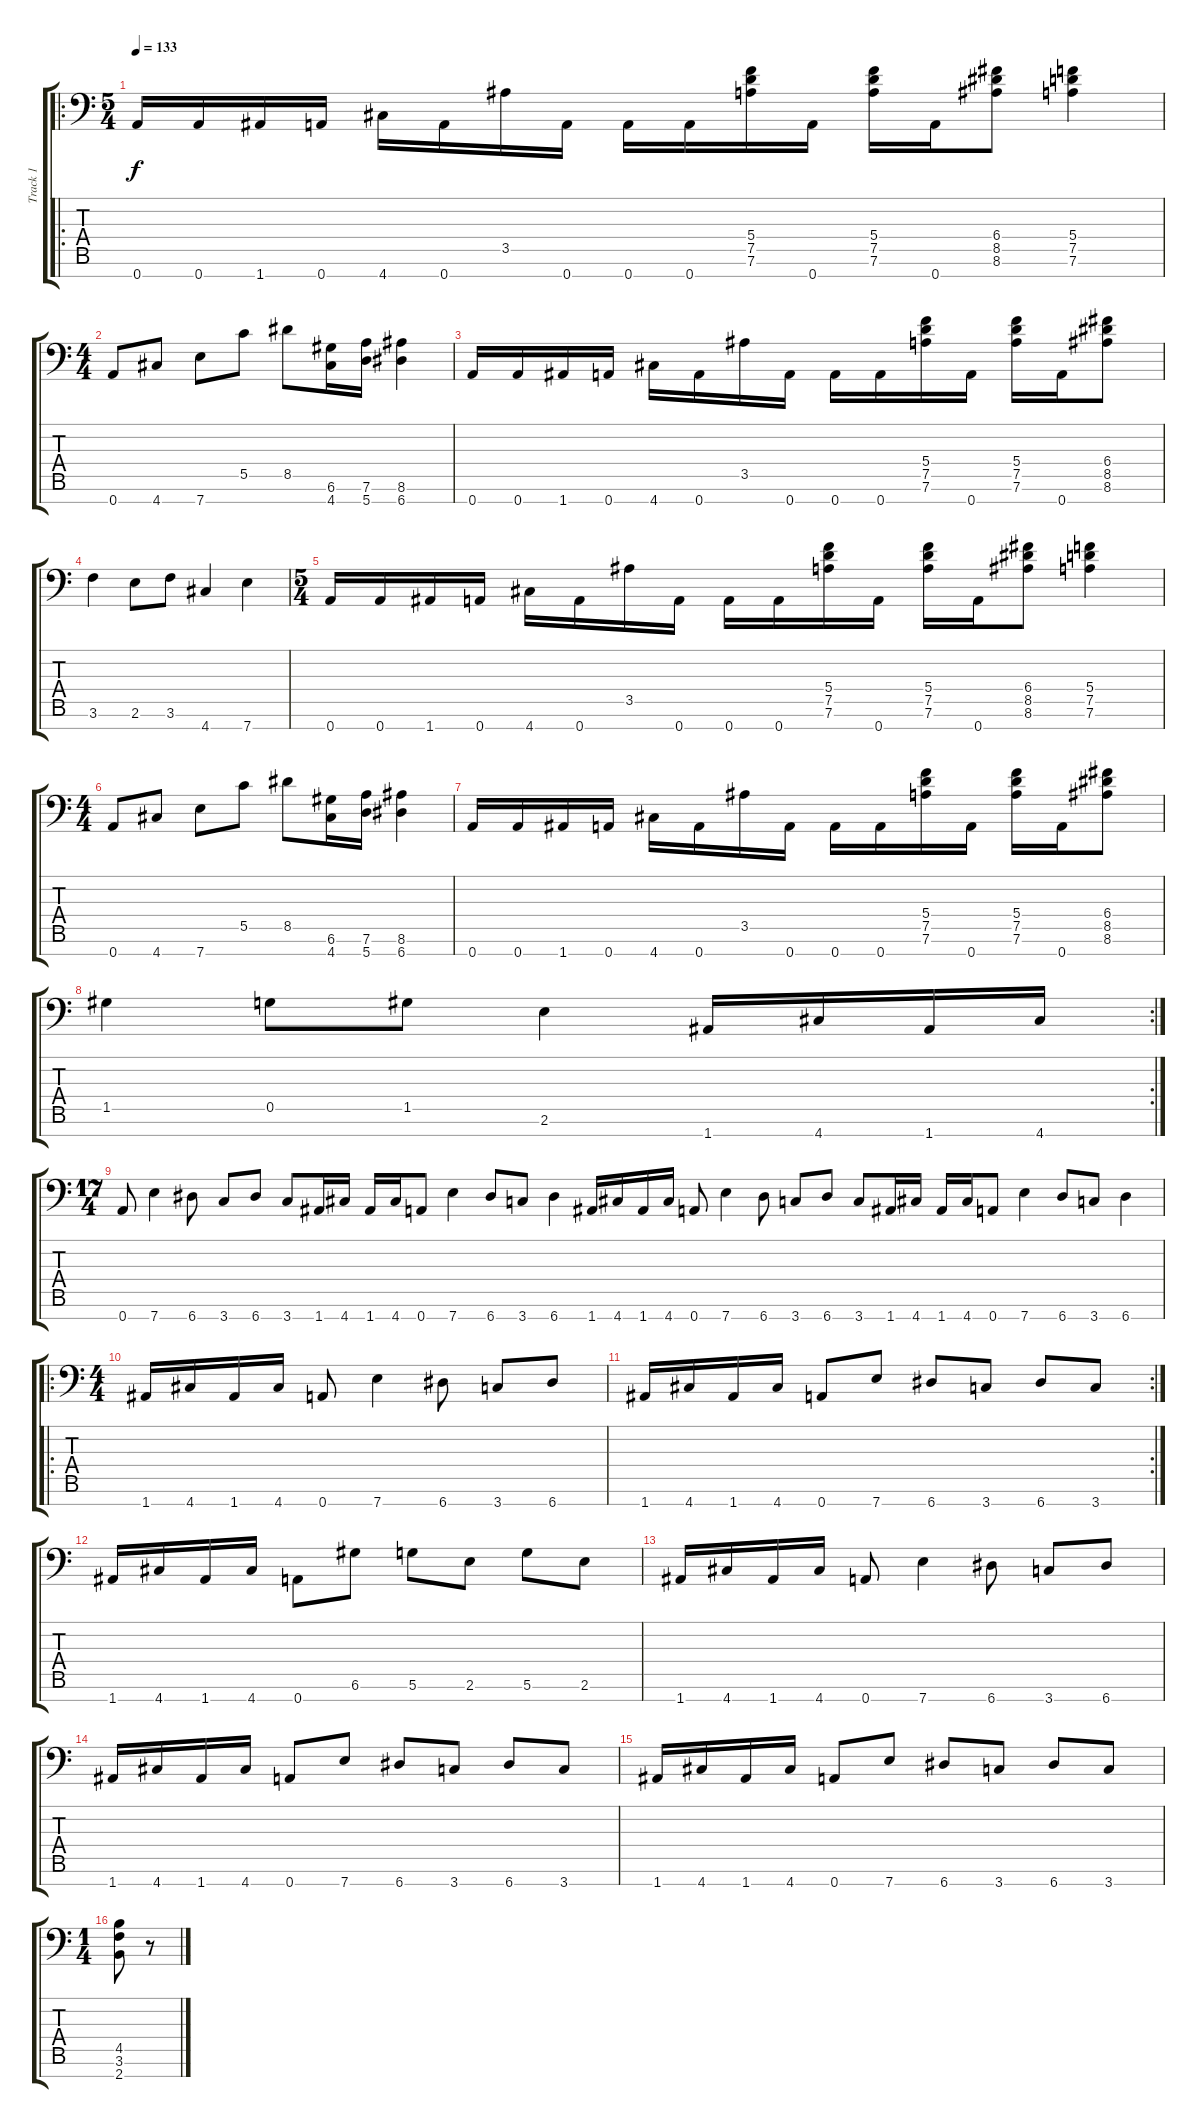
\track ("Track 1" "Track 1") {instrument distortionguitar}
\staff {score tabs}
\tuning (D4 A3 F3 C3 G2 D2 A1) {hide}
\ro
\ts (5 4)
\tempo 133
\clef f4
\ks c
0.7.16{dy f instrument distortionguitar} 0.7.16 1.7.16 0.7.16 4.7.16 0.7.16 3.5.16 0.7.16 0.7.16 0.7.16 (5.4 7.5 7.6).16 0.7.16 (5.4 7.5 7.6).16 0.7.16 (6.4 8.5 8.6).8 (5.4 7.5 7.6).4 |
\ts (4 4)
0.7.8 4.7.8 7.7.8 5.5.8 8.5.8 (6.6 4.7).16 (7.6 5.7).16 (8.6 6.7).4 |
0.7.16 0.7.16 1.7.16 0.7.16 4.7.16 0.7.16 3.5.16 0.7.16 0.7.16 0.7.16 (5.4 7.5 7.6).16 0.7.16 (5.4 7.5 7.6).16 0.7.16 (6.4 8.5 8.6).8 |
3.6.4 2.6.8 3.6.8 4.7.4 7.7.4 |
\ts (5 4)
0.7.16 0.7.16 1.7.16 0.7.16 4.7.16 0.7.16 3.5.16 0.7.16 0.7.16 0.7.16 (5.4 7.5 7.6).16 0.7.16 (5.4 7.5 7.6).16 0.7.16 (6.4 8.5 8.6).8 (5.4 7.5 7.6).4 |
\ts (4 4)
0.7.8 4.7.8 7.7.8 5.5.8 8.5.8 (6.6 4.7).16 (7.6 5.7).16 (8.6 6.7).4 |
0.7.16 0.7.16 1.7.16 0.7.16 4.7.16 0.7.16 3.5.16 0.7.16 0.7.16 0.7.16 (5.4 7.5 7.6).16 0.7.16 (5.4 7.5 7.6).16 0.7.16 (6.4 8.5 8.6).8 |
\rc 2
1.5.4 0.5.8 1.5.8 2.6.4 1.7.16 4.7.16 1.7.16 4.7.16 |
\ts (17 4)
0.7.8 7.7.4 6.7.8 3.7.8 6.7.8 3.7.8 1.7.16 4.7.16 1.7.16 4.7.16 0.7.8 7.7.4 6.7.8 3.7.8 6.7.4 1.7.16 4.7.16 1.7.16 4.7.16 0.7.8 7.7.4 6.7.8 3.7.8 6.7.8 3.7.8 1.7.16 4.7.16 1.7.16 4.7.16 0.7.8 7.7.4 6.7.8 3.7.8 6.7.4 |
\ro
\ts (4 4)
1.7.16 4.7.16 1.7.16 4.7.16 0.7.8 7.7.4 6.7.8 3.7.8 6.7.8 |
\rc 2
1.7.16 4.7.16 1.7.16 4.7.16 0.7.8 7.7.8 6.7.8 3.7.8 6.7.8 3.7.8 |
1.7.16 4.7.16 1.7.16 4.7.16 0.7.8 6.6.8 5.6.8 2.6.8 5.6.8 2.6.8 |
1.7.16 4.7.16 1.7.16 4.7.16 0.7.8 7.7.4 6.7.8 3.7.8 6.7.8 |
1.7.16 4.7.16 1.7.16 4.7.16 0.7.8 7.7.8 6.7.8 3.7.8 6.7.8 3.7.8 |
1.7.16 4.7.16 1.7.16 4.7.16 0.7.8 7.7.8 6.7.8 3.7.8 6.7.8 3.7.8 |
\ts (1 4)
(4.5 3.6 2.7).8 r.8
